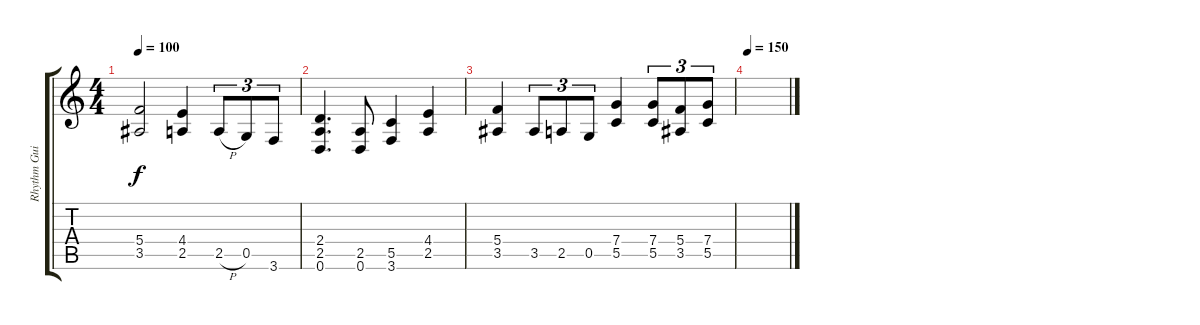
\track ("Rhythm Guitar" "Rhythm Gui") {instrument distortionguitar}
\staff {score tabs}
\tuning (D4 A3 F3 C3 G2 D2) {hide}
\ts (4 4)
\tempo 100
\clef g2
\ks c
(5.4 3.5).2{dy f} (4.4 2.5).4 2.5{h}.8{tu (3 2)} 0.5.8{tu (3 2)} 3.6.8{tu (3 2)} |
(2.4 2.5 0.6).4{d} (2.5 0.6).8 (5.5 3.6).4 (4.4 2.5).4 |
(5.4 3.5).4 3.5.8{tu (3 2)} 2.5.8{tu (3 2)} 0.5.8{tu (3 2)} (7.4 5.5).4 (7.4 5.5).8{tu (3 2)} (5.4 3.5).8{tu (3 2)} (7.4 5.5).8{tu (3 2)} |
\tempo 150
